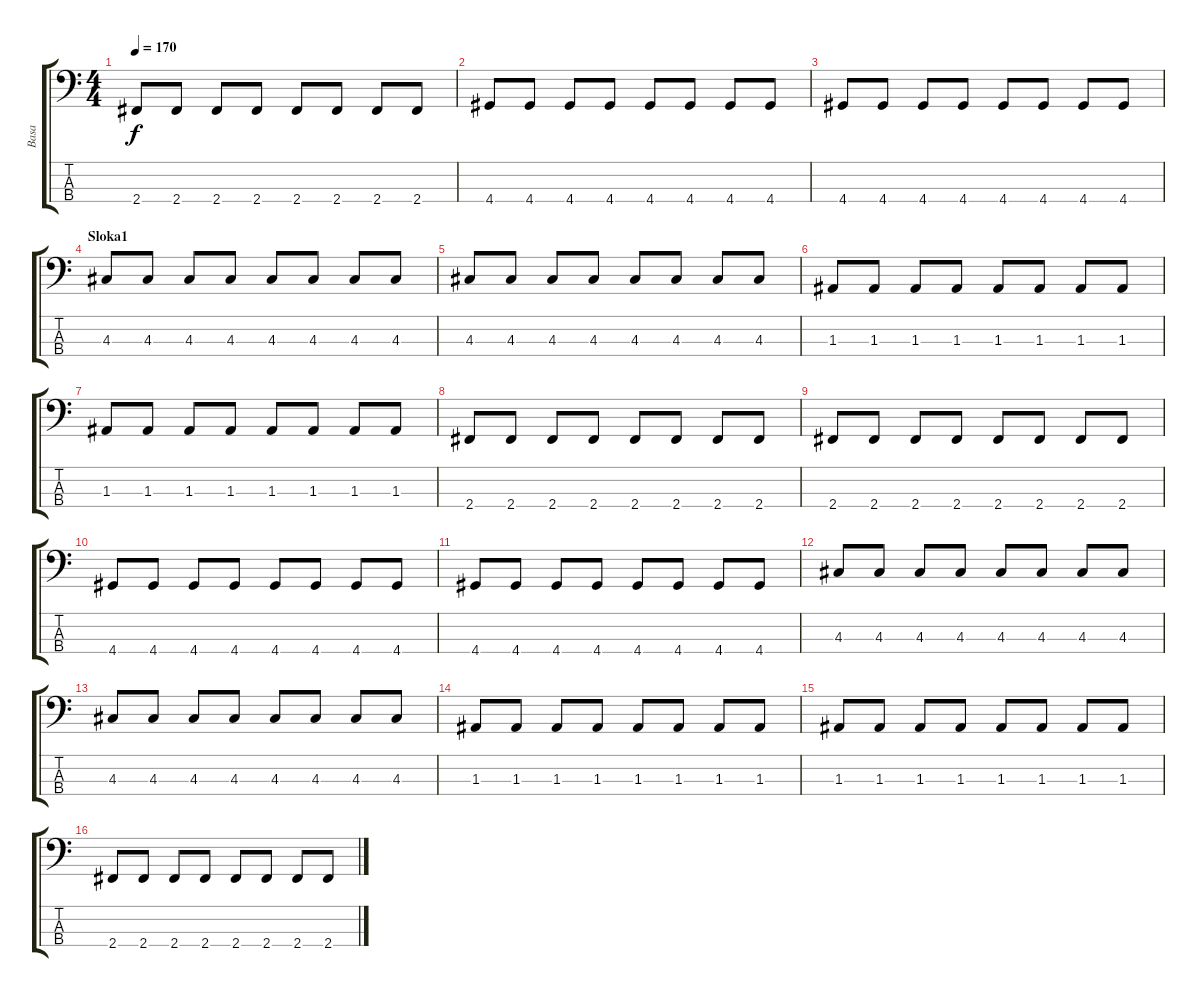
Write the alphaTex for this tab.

\track ("Basa" "Basa") {instrument slapbass2}
\staff {score tabs}
\tuning (G2 D2 A1 E1) {hide}
\ts (4 4)
\tempo 170
\clef f4
\ks c
2.4.8{dy f} 2.4.8 2.4.8 2.4.8 2.4.8 2.4.8 2.4.8 2.4.8 |
4.4.8 4.4.8 4.4.8 4.4.8 4.4.8 4.4.8 4.4.8 4.4.8 |
4.4.8 4.4.8 4.4.8 4.4.8 4.4.8 4.4.8 4.4.8 4.4.8 |
\section ("" "Sloka1")
4.3.8 4.3.8 4.3.8 4.3.8 4.3.8 4.3.8 4.3.8 4.3.8 |
4.3.8 4.3.8 4.3.8 4.3.8 4.3.8 4.3.8 4.3.8 4.3.8 |
1.3.8 1.3.8 1.3.8 1.3.8 1.3.8 1.3.8 1.3.8 1.3.8 |
1.3.8 1.3.8 1.3.8 1.3.8 1.3.8 1.3.8 1.3.8 1.3.8 |
2.4.8 2.4.8 2.4.8 2.4.8 2.4.8 2.4.8 2.4.8 2.4.8 |
2.4.8 2.4.8 2.4.8 2.4.8 2.4.8 2.4.8 2.4.8 2.4.8 |
4.4.8 4.4.8 4.4.8 4.4.8 4.4.8 4.4.8 4.4.8 4.4.8 |
4.4.8 4.4.8 4.4.8 4.4.8 4.4.8 4.4.8 4.4.8 4.4.8 |
4.3.8 4.3.8 4.3.8 4.3.8 4.3.8 4.3.8 4.3.8 4.3.8 |
4.3.8 4.3.8 4.3.8 4.3.8 4.3.8 4.3.8 4.3.8 4.3.8 |
1.3.8 1.3.8 1.3.8 1.3.8 1.3.8 1.3.8 1.3.8 1.3.8 |
1.3.8 1.3.8 1.3.8 1.3.8 1.3.8 1.3.8 1.3.8 1.3.8 |
2.4.8 2.4.8 2.4.8 2.4.8 2.4.8 2.4.8 2.4.8 2.4.8
